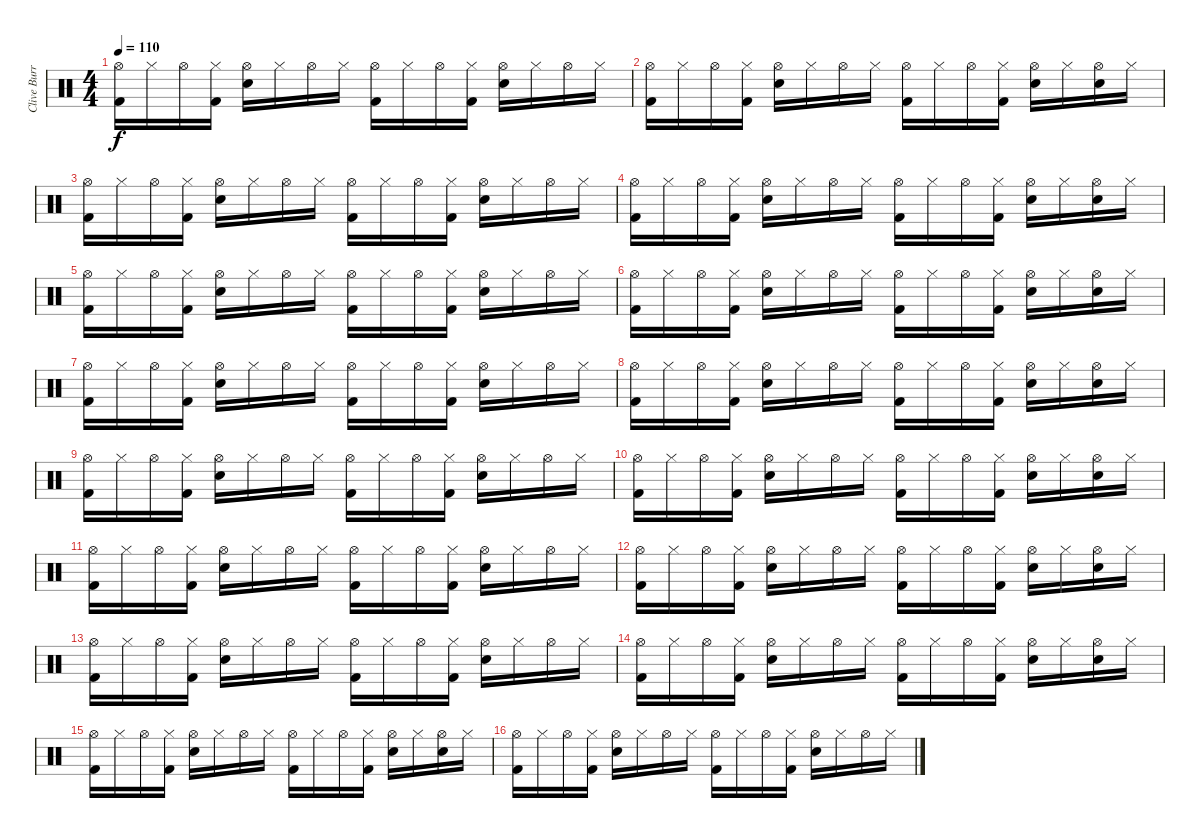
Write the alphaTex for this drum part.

\track ("Clive Burr (Drums)" "Clive Burr") {instrument percussion}
\staff {score}
\articulation defaults
\ts (4 4)
\tempo 110
\clef neutral
\ks c
("Hi-Hat (open)" "Kick (hit) 2").16{dy f} "Hi-Hat (closed)".16 "Hi-Hat (open)".16 ("Hi-Hat (closed)" "Kick (hit) 2").16 ("Hi-Hat (open)" "Snare (hit) 2").16 "Hi-Hat (closed)".16 "Hi-Hat (open)".16 "Hi-Hat (closed)".16 ("Hi-Hat (open)" "Kick (hit) 2").16 "Hi-Hat (closed)".16 "Hi-Hat (open)".16 ("Hi-Hat (closed)" "Kick (hit) 2").16 ("Hi-Hat (open)" "Snare (hit) 2").16 "Hi-Hat (closed)".16 "Hi-Hat (open)".16 "Hi-Hat (closed)".16 |
("Hi-Hat (open)" "Kick (hit) 2").16 "Hi-Hat (closed)".16 "Hi-Hat (open)".16 ("Hi-Hat (closed)" "Kick (hit) 2").16 ("Hi-Hat (open)" "Snare (hit) 2").16 "Hi-Hat (closed)".16 "Hi-Hat (open)".16 "Hi-Hat (closed)".16 ("Hi-Hat (open)" "Kick (hit) 2").16 "Hi-Hat (closed)".16 "Hi-Hat (open)".16 ("Hi-Hat (closed)" "Kick (hit) 2").16 ("Hi-Hat (open)" "Snare (hit) 2").16 "Hi-Hat (closed)".16 ("Hi-Hat (open)" "Snare (hit) 2").16 "Hi-Hat (closed)".16 |
("Hi-Hat (open)" "Kick (hit) 2").16 "Hi-Hat (closed)".16 "Hi-Hat (open)".16 ("Hi-Hat (closed)" "Kick (hit) 2").16 ("Hi-Hat (open)" "Snare (hit) 2").16 "Hi-Hat (closed)".16 "Hi-Hat (open)".16 "Hi-Hat (closed)".16 ("Hi-Hat (open)" "Kick (hit) 2").16 "Hi-Hat (closed)".16 "Hi-Hat (open)".16 ("Hi-Hat (closed)" "Kick (hit) 2").16 ("Hi-Hat (open)" "Snare (hit) 2").16 "Hi-Hat (closed)".16 "Hi-Hat (open)".16 "Hi-Hat (closed)".16 |
("Hi-Hat (open)" "Kick (hit) 2").16 "Hi-Hat (closed)".16 "Hi-Hat (open)".16 ("Hi-Hat (closed)" "Kick (hit) 2").16 ("Hi-Hat (open)" "Snare (hit) 2").16 "Hi-Hat (closed)".16 "Hi-Hat (open)".16 "Hi-Hat (closed)".16 ("Hi-Hat (open)" "Kick (hit) 2").16 "Hi-Hat (closed)".16 "Hi-Hat (open)".16 ("Hi-Hat (closed)" "Kick (hit) 2").16 ("Hi-Hat (open)" "Snare (hit) 2").16 "Hi-Hat (closed)".16 ("Hi-Hat (open)" "Snare (hit) 2").16 "Hi-Hat (closed)".16 |
("Hi-Hat (open)" "Kick (hit) 2").16 "Hi-Hat (closed)".16 "Hi-Hat (open)".16 ("Hi-Hat (closed)" "Kick (hit) 2").16 ("Hi-Hat (open)" "Snare (hit) 2").16 "Hi-Hat (closed)".16 "Hi-Hat (open)".16 "Hi-Hat (closed)".16 ("Hi-Hat (open)" "Kick (hit) 2").16 "Hi-Hat (closed)".16 "Hi-Hat (open)".16 ("Hi-Hat (closed)" "Kick (hit) 2").16 ("Hi-Hat (open)" "Snare (hit) 2").16 "Hi-Hat (closed)".16 "Hi-Hat (open)".16 "Hi-Hat (closed)".16 |
("Hi-Hat (open)" "Kick (hit) 2").16 "Hi-Hat (closed)".16 "Hi-Hat (open)".16 ("Hi-Hat (closed)" "Kick (hit) 2").16 ("Hi-Hat (open)" "Snare (hit) 2").16 "Hi-Hat (closed)".16 "Hi-Hat (open)".16 "Hi-Hat (closed)".16 ("Hi-Hat (open)" "Kick (hit) 2").16 "Hi-Hat (closed)".16 "Hi-Hat (open)".16 ("Hi-Hat (closed)" "Kick (hit) 2").16 ("Hi-Hat (open)" "Snare (hit) 2").16 "Hi-Hat (closed)".16 ("Hi-Hat (open)" "Snare (hit) 2").16 "Hi-Hat (closed)".16 |
("Hi-Hat (open)" "Kick (hit) 2").16 "Hi-Hat (closed)".16 "Hi-Hat (open)".16 ("Hi-Hat (closed)" "Kick (hit) 2").16 ("Hi-Hat (open)" "Snare (hit) 2").16 "Hi-Hat (closed)".16 "Hi-Hat (open)".16 "Hi-Hat (closed)".16 ("Hi-Hat (open)" "Kick (hit) 2").16 "Hi-Hat (closed)".16 "Hi-Hat (open)".16 ("Hi-Hat (closed)" "Kick (hit) 2").16 ("Hi-Hat (open)" "Snare (hit) 2").16 "Hi-Hat (closed)".16 "Hi-Hat (open)".16 "Hi-Hat (closed)".16 |
("Hi-Hat (open)" "Kick (hit) 2").16 "Hi-Hat (closed)".16 "Hi-Hat (open)".16 ("Hi-Hat (closed)" "Kick (hit) 2").16 ("Hi-Hat (open)" "Snare (hit) 2").16 "Hi-Hat (closed)".16 "Hi-Hat (open)".16 "Hi-Hat (closed)".16 ("Hi-Hat (open)" "Kick (hit) 2").16 "Hi-Hat (closed)".16 "Hi-Hat (open)".16 ("Hi-Hat (closed)" "Kick (hit) 2").16 ("Hi-Hat (open)" "Snare (hit) 2").16 "Hi-Hat (closed)".16 ("Hi-Hat (open)" "Snare (hit) 2").16 "Hi-Hat (closed)".16 |
("Hi-Hat (open)" "Kick (hit) 2").16 "Hi-Hat (closed)".16 "Hi-Hat (open)".16 ("Hi-Hat (closed)" "Kick (hit) 2").16 ("Hi-Hat (open)" "Snare (hit) 2").16 "Hi-Hat (closed)".16 "Hi-Hat (open)".16 "Hi-Hat (closed)".16 ("Hi-Hat (open)" "Kick (hit) 2").16 "Hi-Hat (closed)".16 "Hi-Hat (open)".16 ("Hi-Hat (closed)" "Kick (hit) 2").16 ("Hi-Hat (open)" "Snare (hit) 2").16 "Hi-Hat (closed)".16 "Hi-Hat (open)".16 "Hi-Hat (closed)".16 |
("Hi-Hat (open)" "Kick (hit) 2").16 "Hi-Hat (closed)".16 "Hi-Hat (open)".16 ("Hi-Hat (closed)" "Kick (hit) 2").16 ("Hi-Hat (open)" "Snare (hit) 2").16 "Hi-Hat (closed)".16 "Hi-Hat (open)".16 "Hi-Hat (closed)".16 ("Hi-Hat (open)" "Kick (hit) 2").16 "Hi-Hat (closed)".16 "Hi-Hat (open)".16 ("Hi-Hat (closed)" "Kick (hit) 2").16 ("Hi-Hat (open)" "Snare (hit) 2").16 "Hi-Hat (closed)".16 ("Hi-Hat (open)" "Snare (hit) 2").16 "Hi-Hat (closed)".16 |
("Hi-Hat (open)" "Kick (hit) 2").16 "Hi-Hat (closed)".16 "Hi-Hat (open)".16 ("Hi-Hat (closed)" "Kick (hit) 2").16 ("Hi-Hat (open)" "Snare (hit) 2").16 "Hi-Hat (closed)".16 "Hi-Hat (open)".16 "Hi-Hat (closed)".16 ("Hi-Hat (open)" "Kick (hit) 2").16 "Hi-Hat (closed)".16 "Hi-Hat (open)".16 ("Hi-Hat (closed)" "Kick (hit) 2").16 ("Hi-Hat (open)" "Snare (hit) 2").16 "Hi-Hat (closed)".16 "Hi-Hat (open)".16 "Hi-Hat (closed)".16 |
("Hi-Hat (open)" "Kick (hit) 2").16 "Hi-Hat (closed)".16 "Hi-Hat (open)".16 ("Hi-Hat (closed)" "Kick (hit) 2").16 ("Hi-Hat (open)" "Snare (hit) 2").16 "Hi-Hat (closed)".16 "Hi-Hat (open)".16 "Hi-Hat (closed)".16 ("Hi-Hat (open)" "Kick (hit) 2").16 "Hi-Hat (closed)".16 "Hi-Hat (open)".16 ("Hi-Hat (closed)" "Kick (hit) 2").16 ("Hi-Hat (open)" "Snare (hit) 2").16 "Hi-Hat (closed)".16 ("Hi-Hat (open)" "Snare (hit) 2").16 "Hi-Hat (closed)".16 |
("Hi-Hat (open)" "Kick (hit) 2").16 "Hi-Hat (closed)".16 "Hi-Hat (open)".16 ("Hi-Hat (closed)" "Kick (hit) 2").16 ("Hi-Hat (open)" "Snare (hit) 2").16 "Hi-Hat (closed)".16 "Hi-Hat (open)".16 "Hi-Hat (closed)".16 ("Hi-Hat (open)" "Kick (hit) 2").16 "Hi-Hat (closed)".16 "Hi-Hat (open)".16 ("Hi-Hat (closed)" "Kick (hit) 2").16 ("Hi-Hat (open)" "Snare (hit) 2").16 "Hi-Hat (closed)".16 "Hi-Hat (open)".16 "Hi-Hat (closed)".16 |
("Hi-Hat (open)" "Kick (hit) 2").16 "Hi-Hat (closed)".16 "Hi-Hat (open)".16 ("Hi-Hat (closed)" "Kick (hit) 2").16 ("Hi-Hat (open)" "Snare (hit) 2").16 "Hi-Hat (closed)".16 "Hi-Hat (open)".16 "Hi-Hat (closed)".16 ("Hi-Hat (open)" "Kick (hit) 2").16 "Hi-Hat (closed)".16 "Hi-Hat (open)".16 ("Hi-Hat (closed)" "Kick (hit) 2").16 ("Hi-Hat (open)" "Snare (hit) 2").16 "Hi-Hat (closed)".16 ("Hi-Hat (open)" "Snare (hit) 2").16 "Hi-Hat (closed)".16 |
("Hi-Hat (open)" "Kick (hit) 2").16 "Hi-Hat (closed)".16 "Hi-Hat (open)".16 ("Hi-Hat (closed)" "Kick (hit) 2").16 ("Hi-Hat (open)" "Snare (hit) 2").16 "Hi-Hat (closed)".16 "Hi-Hat (open)".16 "Hi-Hat (closed)".16 ("Hi-Hat (open)" "Kick (hit) 2").16 "Hi-Hat (closed)".16 "Hi-Hat (open)".16 ("Hi-Hat (closed)" "Kick (hit) 2").16 ("Hi-Hat (open)" "Snare (hit) 2").16 "Hi-Hat (closed)".16 ("Hi-Hat (open)" "Snare (hit) 2").16 "Hi-Hat (closed)".16 |
("Hi-Hat (open)" "Kick (hit) 2").16 "Hi-Hat (closed)".16 "Hi-Hat (open)".16 ("Hi-Hat (closed)" "Kick (hit) 2").16 ("Hi-Hat (open)" "Snare (hit) 2").16 "Hi-Hat (closed)".16 "Hi-Hat (open)".16 "Hi-Hat (closed)".16 ("Hi-Hat (open)" "Kick (hit) 2").16 "Hi-Hat (closed)".16 "Hi-Hat (open)".16 ("Hi-Hat (closed)" "Kick (hit) 2").16 ("Hi-Hat (open)" "Snare (hit) 2").16 "Hi-Hat (closed)".16 "Hi-Hat (open)".16 "Hi-Hat (closed)".16
